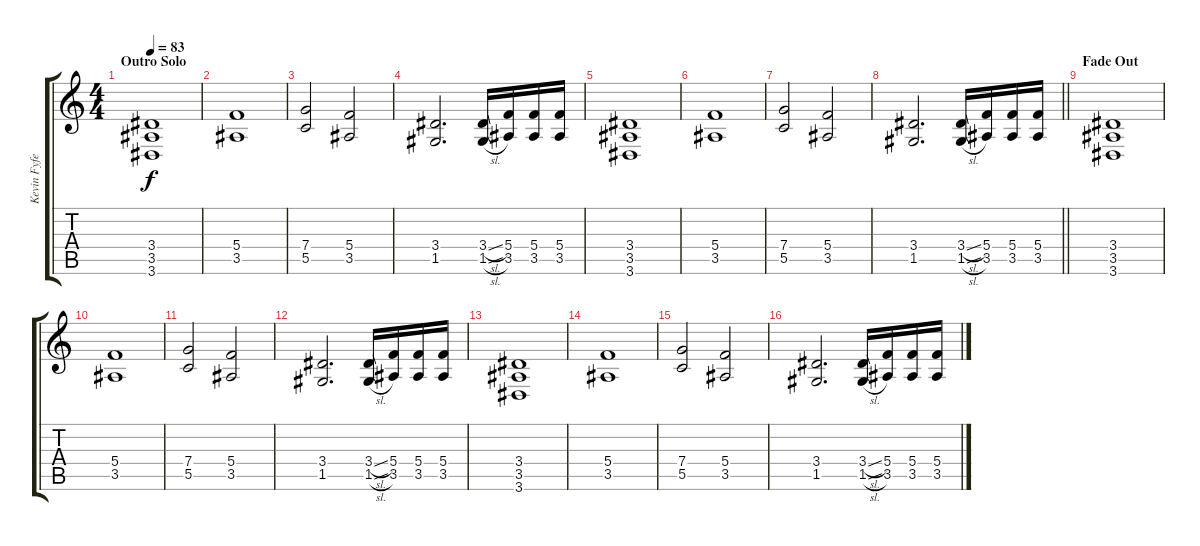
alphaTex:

\track ("Kevin Fyfe Rhythm" "Kevin Fyfe") {instrument distortionguitar}
\staff {score tabs}
\tuning (D4 A3 F3 C3 G2 C2) {hide}
\ts (4 4)
\section ("" "Outro Solo")
\tempo 83
\clef g2
\ks c
(3.4 3.5 3.6).1{dy f} |
(5.4 3.5).1 |
(7.4 5.5).2 (5.4 3.5).2 |
(3.4 1.5).2{d} (3.4{sl} 1.5{sl}).16 (5.4 3.5).16 (5.4 3.5).16 (5.4 3.5).16 |
(3.4 3.5 3.6).1 |
(5.4 3.5).1 |
(7.4 5.5).2 (5.4 3.5).2 |
\barLineRight lightlight
(3.4 1.5).2{d} (3.4{sl} 1.5{sl}).16 (5.4 3.5).16 (5.4 3.5).16 (5.4 3.5).16 |
\section ("" "Fade Out")
(3.4 3.5 3.6).1 |
(5.4 3.5).1 |
(7.4 5.5).2 (5.4 3.5).2 |
(3.4 1.5).2{d} (3.4{sl} 1.5{sl}).16 (5.4 3.5).16 (5.4 3.5).16 (5.4 3.5).16 |
(3.4 3.5 3.6).1 |
(5.4 3.5).1 |
(7.4 5.5).2 (5.4 3.5).2 |
(3.4 1.5).2{d} (3.4{sl} 1.5{sl}).16 (5.4 3.5).16 (5.4 3.5).16 (5.4 3.5).16
